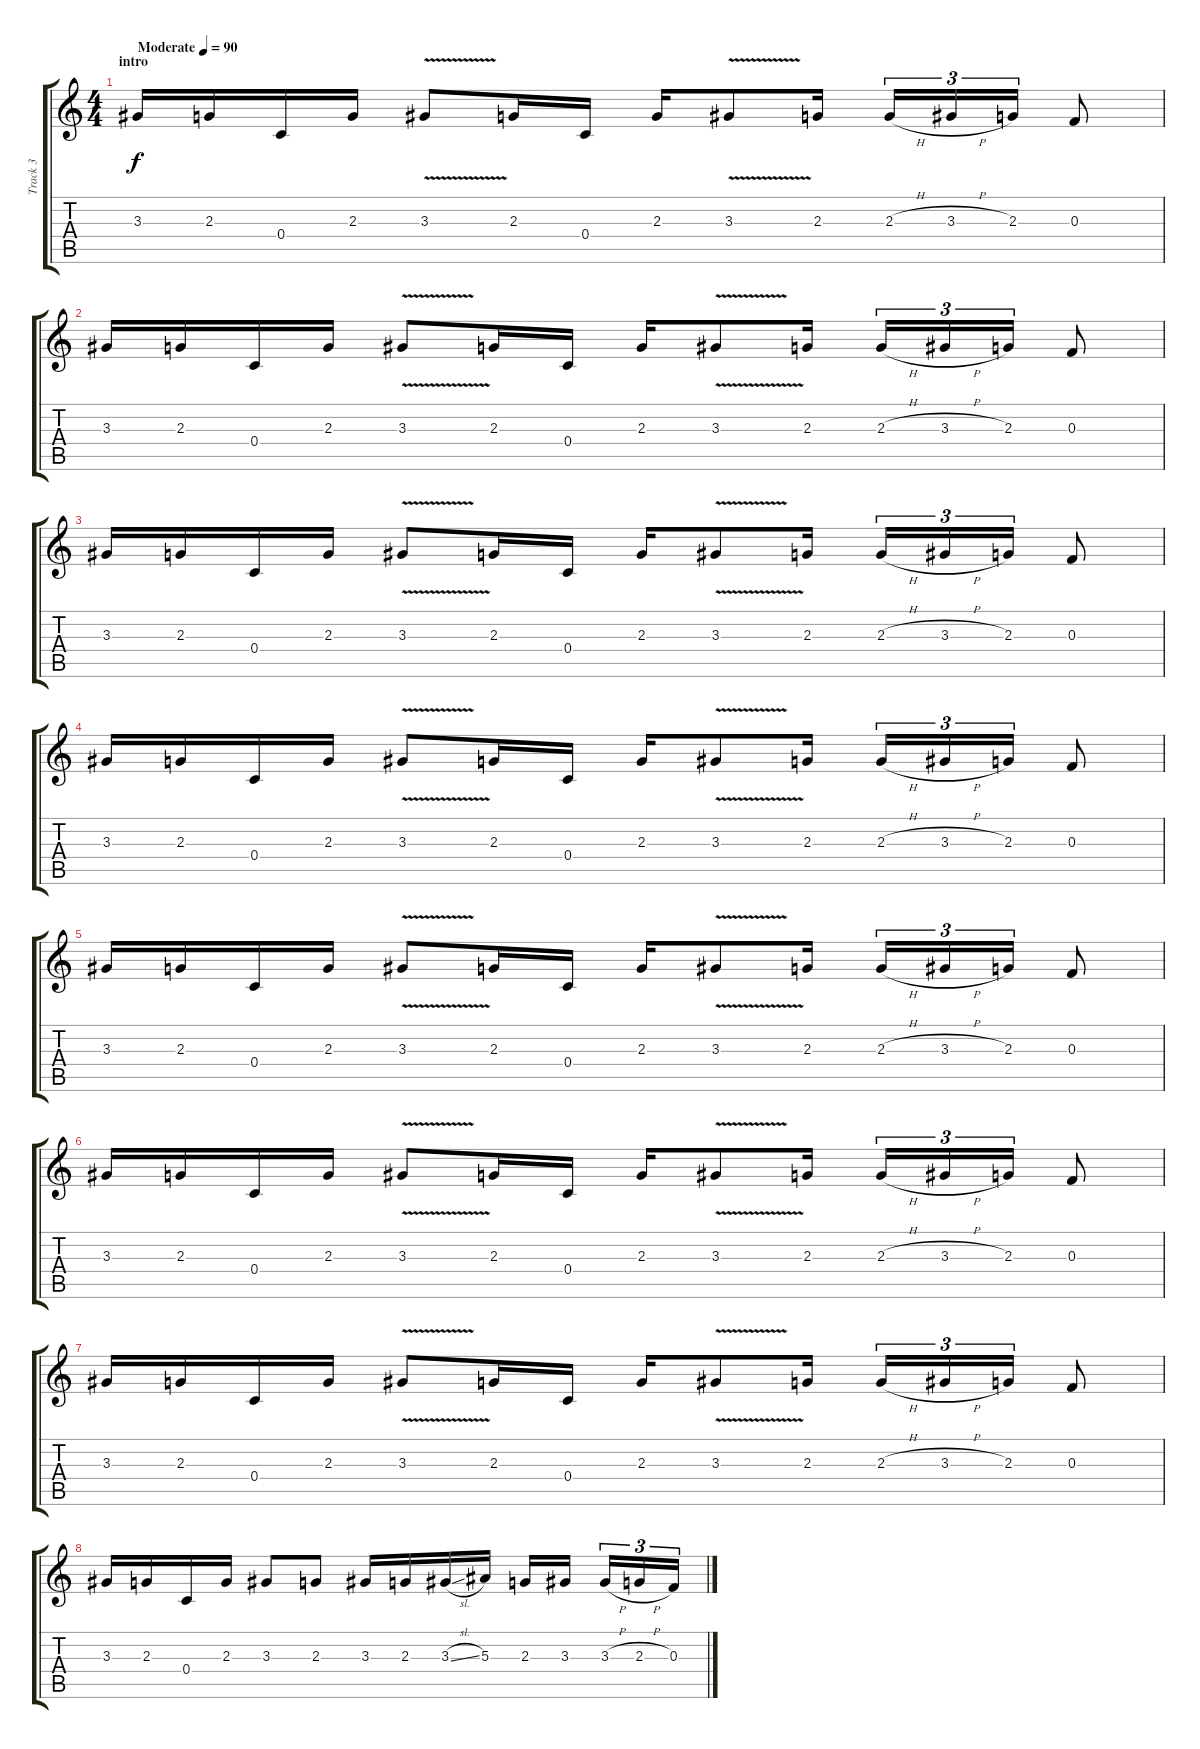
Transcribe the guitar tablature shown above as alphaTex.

\track ("Track 3" "Track 3") {instrument overdrivenguitar}
\staff {score tabs}
\tuning (D4 A3 F3 C3 G2 C2) {hide}
\ts (4 4)
\section ("" "intro")
\tempo (90 "Moderate")
\clef g2
\ks c
3.3.16{dy f instrument overdrivenguitar} 2.3.16 0.4.16 2.3.16 3.3{v}.8 2.3.16 0.4.16 2.3.16 3.3{v}.8 2.3.16 2.3{h}.16{tu (3 2)} 3.3{h}.16{tu (3 2)} 2.3.16{tu (3 2)} 0.3.8 |
3.3.16 2.3.16 0.4.16 2.3.16 3.3{v}.8 2.3.16 0.4.16 2.3.16 3.3{v}.8 2.3.16 2.3{h}.16{tu (3 2)} 3.3{h}.16{tu (3 2)} 2.3.16{tu (3 2)} 0.3.8 |
3.3.16 2.3.16 0.4.16 2.3.16 3.3{v}.8 2.3.16 0.4.16 2.3.16 3.3{v}.8 2.3.16 2.3{h}.16{tu (3 2)} 3.3{h}.16{tu (3 2)} 2.3.16{tu (3 2)} 0.3.8 |
3.3.16 2.3.16 0.4.16 2.3.16 3.3{v}.8 2.3.16 0.4.16 2.3.16 3.3{v}.8 2.3.16 2.3{h}.16{tu (3 2)} 3.3{h}.16{tu (3 2)} 2.3.16{tu (3 2)} 0.3.8 |
3.3.16 2.3.16 0.4.16 2.3.16 3.3{v}.8 2.3.16 0.4.16 2.3.16 3.3{v}.8 2.3.16 2.3{h}.16{tu (3 2)} 3.3{h}.16{tu (3 2)} 2.3.16{tu (3 2)} 0.3.8 |
3.3.16 2.3.16 0.4.16 2.3.16 3.3{v}.8 2.3.16 0.4.16 2.3.16 3.3{v}.8 2.3.16 2.3{h}.16{tu (3 2)} 3.3{h}.16{tu (3 2)} 2.3.16{tu (3 2)} 0.3.8 |
3.3.16 2.3.16 0.4.16 2.3.16 3.3{v}.8 2.3.16 0.4.16 2.3.16 3.3{v}.8 2.3.16 2.3{h}.16{tu (3 2)} 3.3{h}.16{tu (3 2)} 2.3.16{tu (3 2)} 0.3.8 |
3.3.16 2.3.16 0.4.16 2.3.16 3.3.8 2.3.8 3.3.16 2.3.16 3.3{sl}.16 5.3.16 2.3.16 3.3.16{beam splitsecondary} 3.3{h}.16{tu (3 2)} 2.3{h}.16{tu (3 2)} 0.3.16{tu (3 2)}
